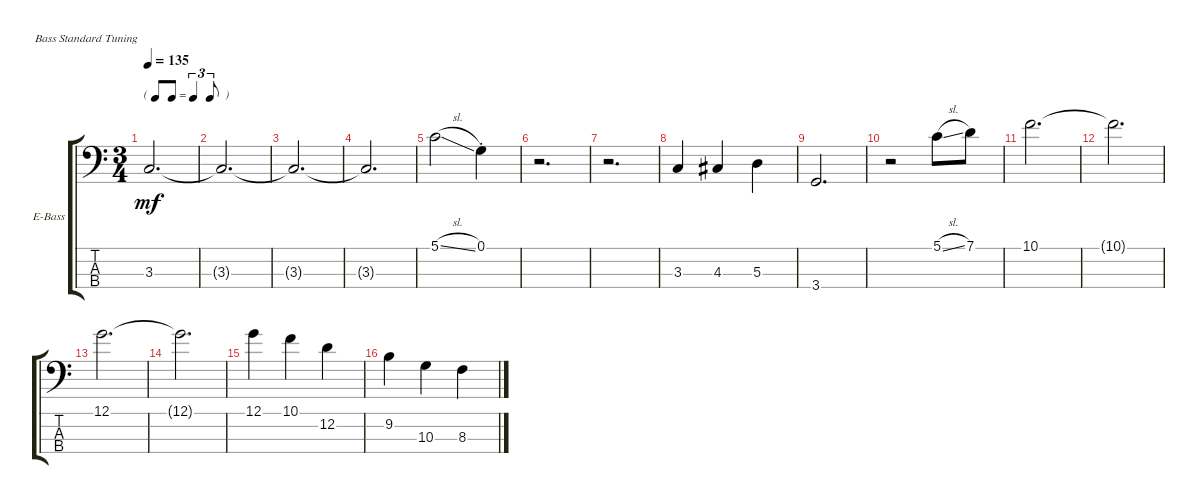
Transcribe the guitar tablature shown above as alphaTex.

\defaultSystemsLayout 4
\bracketExtendMode groupsimilarinstruments
\firstSystemTrackNameOrientation horizontal
\otherSystemsTrackNameOrientation horizontal
\track ("Bass" "E-Bass") {instrument electricbassfinger}
\staff {score tabs}
\tuning (G2 D2 A1 E1)
\ts (3 4)
\tf triplet8th
\tempo 135
\clef f4
\ks c
3.3.2{d dy mf} |
3.3{t}.2{d} |
3.3{t}.2{d} |
3.3{t}.2{d} |
5.1{sl}.2 0.1{st}.4 |
r.2{d} |
r.2{d} |
3.3.4 4.3.4 5.3.4 |
3.4.2{d} |
r.2 5.1{sl}.8 7.1.8 |
10.1.2{d} |
10.1{t}.2{d} |
12.1.2{d} |
12.1{t}.2{d} |
12.1.4 10.1.4 12.2.4 |
9.2.4 10.3.4 8.3.4
